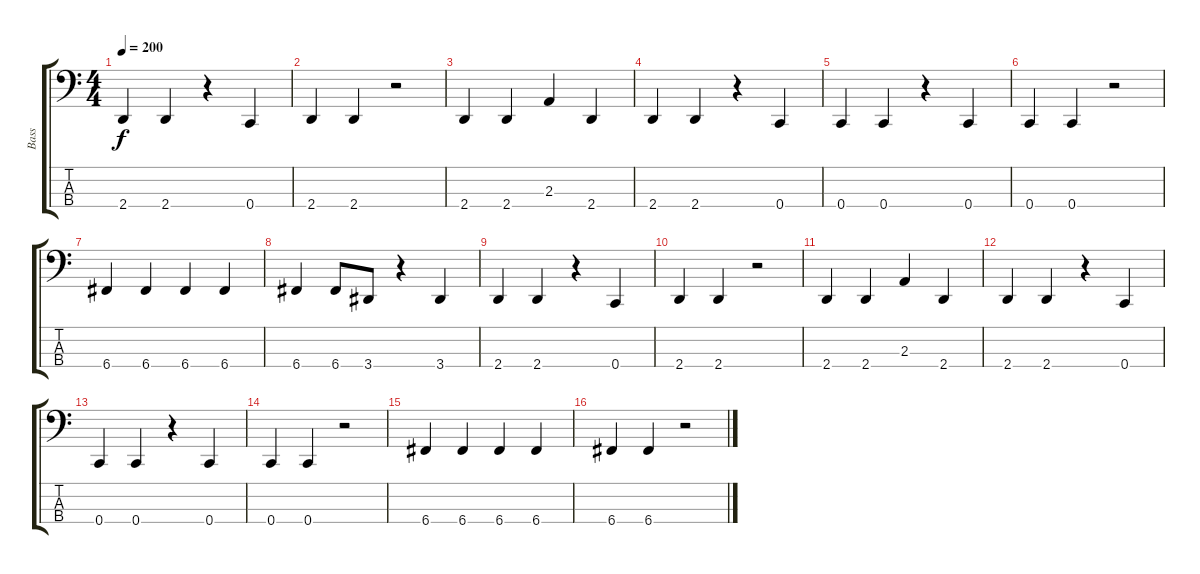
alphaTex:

\track ("Bass" "Bass") {instrument electricbasspick}
\staff {score tabs}
\tuning (F2 C2 G1 C1) {hide}
\ts (4 4)
\tempo 200
\clef f4
\ks c
2.4.4{dy f} 2.4.4 r.4 0.4.4 |
2.4.4 2.4.4 r.2 |
2.4.4 2.4.4 2.3.4 2.4.4 |
2.4.4 2.4.4 r.4 0.4.4 |
0.4.4 0.4.4 r.4 0.4.4 |
0.4.4 0.4.4 r.2 |
6.4.4 6.4.4 6.4.4 6.4.4 |
6.4.4 6.4.8 3.4.8 r.4 3.4.4 |
2.4.4 2.4.4 r.4 0.4.4 |
2.4.4 2.4.4 r.2 |
2.4.4 2.4.4 2.3.4 2.4.4 |
2.4.4 2.4.4 r.4 0.4.4 |
0.4.4 0.4.4 r.4 0.4.4 |
0.4.4 0.4.4 r.2 |
6.4.4 6.4.4 6.4.4 6.4.4 |
6.4.4 6.4.4 r.2
